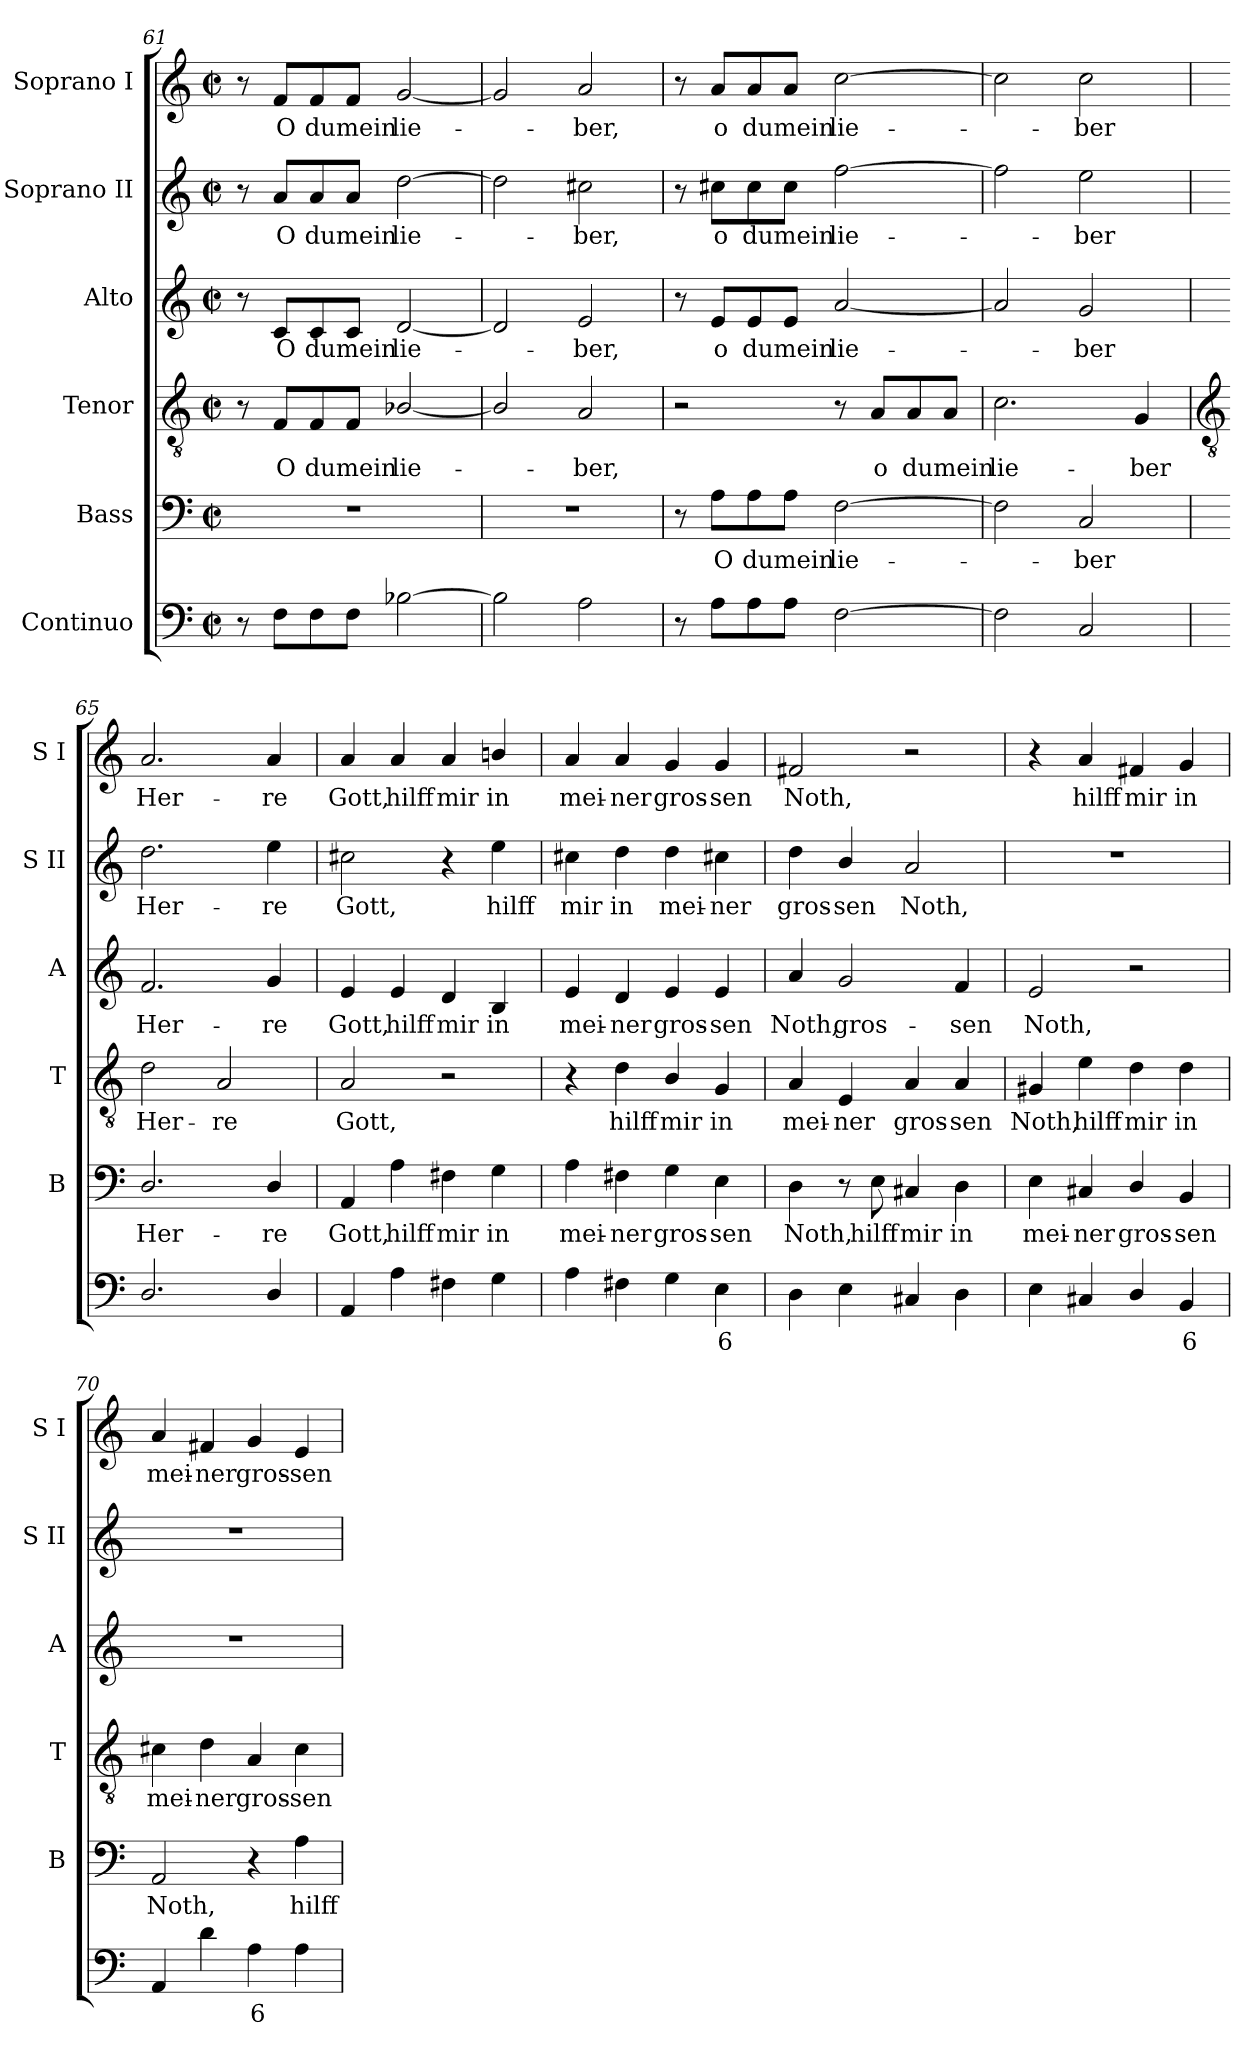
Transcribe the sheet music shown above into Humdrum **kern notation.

**kern	**text	**kern	**text	**kern	**text	**kern	**text	**kern	**text	**kern	**text
*part6	*part6	*part5	*part5	*part4	*part4	*part3	*part3	*part2	*part2	*part1	*part1
*staff6	*staff6	*staff5	*staff5	*staff4	*staff4	*staff3	*staff3	*staff2	*staff2	*staff1	*staff1
*I"Continuo	*	*I"Bass	*	*I"Tenor	*	*I"Alto	*	*I"Soprano II	*	*I"Soprano I	*
*	*	*I'B	*	*I'T	*	*I'A	*	*I'S II	*	*I'S I	*
*clefF4	*	*clefF4	*	*clefGv2	*	*clefG2	*	*clefG2	*	*clefG2	*
*k[]	*	*k[]	*	*k[]	*	*k[]	*	*k[]	*	*k[]	*
*C:	*	*C:	*	*C:	*	*C:	*	*C:	*	*C:	*
*M2/2	*	*M2/2	*	*M2/2	*	*M2/2	*	*M2/2	*	*M2/2	*
*met(c|)	*	*met(c|)	*	*met(c|)	*	*met(c|)	*	*met(c|)	*	*met(c|)	*
=61	=61	=61	=61	=61	=61	=61	=61	=61	=61	=61	=61
8r	.	1r	.	8r	.	8r	.	8r	.	8r	.
!	!	!	!	!	!LO:LY:b	!	!LO:LY:b	!	!LO:LY:b	!	!LO:LY:b
8F\L	.	.	.	8F/L	O	8c/L	O	8a/L	O	8f/L	O
!	!	!	!	!	!LO:LY:b	!	!LO:LY:b	!	!LO:LY:b	!	!LO:LY:b
8F\	.	.	.	8F/	du	8c/	du	8a/	du	8f/	du
!	!	!	!	!	!LO:LY:b	!	!LO:LY:b	!	!LO:LY:b	!	!LO:LY:b
8F\J	.	.	.	8F/J	mein	8c/J	mein	8a/J	mein	8f/J	mein
!	!	!	!	!	!LO:LY:b	!	!LO:LY:b	!	!LO:LY:b	!	!LO:LY:b
[2B-X	.	.	.	[2B-X/	lie-	[2d	lie-	[2dd	lie-	[2g	lie-
=62	=62	=62	=62	=62	=62	=62	=62	=62	=62	=62	=62
2B-]	.	1r	.	2B-/]	.	2d]	.	2dd]	.	2g]	.
!	!	!	!	!	!LO:LY:b	!	!LO:LY:b	!	!LO:LY:b	!	!LO:LY:b
2A	.	.	.	2A	ber,	2e	ber,	2cc#X	ber,	2a	ber,
=63	=63	=63	=63	=63	=63	=63	=63	=63	=63	=63	=63
8r	.	8r	.	2r	.	8r	.	8r	.	8r	.
!	!	!	!LO:LY:b	!	!	!	!LO:LY:b	!	!LO:LY:b	!	!LO:LY:b
8A\L	.	8A\L	O	.	.	8e/L	o	8cc#X\L	o	8a/L	o
!	!	!	!LO:LY:b	!	!	!	!LO:LY:b	!	!LO:LY:b	!	!LO:LY:b
8A\	.	8A\	du	.	.	8e/	du	8cc#\	du	8a/	du
!	!	!	!LO:LY:b	!	!	!	!LO:LY:b	!	!LO:LY:b	!	!LO:LY:b
8A\J	.	8A\J	mein	.	.	8e/J	mein	8cc#\J	mein	8a/J	mein
!	!	!	!LO:LY:b	!	!	!	!LO:LY:b	!	!LO:LY:b	!	!LO:LY:b
[2F	.	[2F	lie-	8r	.	[2a	lie-	[2ff	lie-	[2cc	lie-
!	!	!	!	!	!LO:LY:b	!	!	!	!	!	!
.	.	.	.	8A/L	o	.	.	.	.	.	.
!	!	!	!	!	!LO:LY:b	!	!	!	!	!	!
.	.	.	.	8A/	du	.	.	.	.	.	.
!	!	!	!	!	!LO:LY:b	!	!	!	!	!	!
.	.	.	.	8A/J	mein	.	.	.	.	.	.
=64	=64	=64	=64	=64	=64	=64	=64	=64	=64	=64	=64
!	!	!	!	!	!LO:LY:b	!	!	!	!	!	!
2F]	.	2F]	.	2.c	lie-	2a]	.	2ff]	.	2cc]	.
!	!	!	!LO:LY:b	!	!	!	!LO:LY:b	!	!LO:LY:b	!	!LO:LY:b
2C	.	2C	ber	.	.	2g	ber	2ee	ber	2cc	ber
!	!	!	!	!	!LO:LY:b	!	!	!	!	!	!
.	.	.	.	4G	-ber	.	.	.	.	.	.
!!LO:LB:g=z
=65	=65	=65	=65	=65	=65	=65	=65	=65	=65	=65	=65
*	*	*	*	*clefGv2	*	*	*	*	*	*	*
!	!	!	!LO:LY:b	!	!LO:LY:b	!	!LO:LY:b	!	!LO:LY:b	!	!LO:LY:b
2.D/	.	2.D/	Her-	2d	Her-	2.f	Her-	2.dd	Her-	2.a	Her-
!	!	!	!	!	!LO:LY:b	!	!	!	!	!	!
.	.	.	.	2A	-re	.	.	.	.	.	.
!	!	!	!LO:LY:b	!	!	!	!LO:LY:b	!	!LO:LY:b	!	!LO:LY:b
4D/	.	4D/	-re	.	.	4g	-re	4ee	-re	4a	-re
=66	=66	=66	=66	=66	=66	=66	=66	=66	=66	=66	=66
!	!	!	!LO:LY:b	!	!LO:LY:b	!	!LO:LY:b	!	!LO:LY:b	!	!LO:LY:b
4AA	.	4AA	Gott,	2A	Gott,	4e	Gott,	2cc#X	Gott,	4a	Gott,
!	!	!	!LO:LY:b	!	!	!	!LO:LY:b	!	!	!	!LO:LY:b
4A	.	4A	hilff	.	.	4e	hilff	.	.	4a	hilff
!	!	!	!LO:LY:b	!	!	!	!LO:LY:b	!	!	!	!LO:LY:b
4F#X	.	4F#X	mir	2r	.	4d	mir	4r	.	4a	mir
!	!	!	!LO:LY:b	!	!	!	!LO:LY:b	!	!LO:LY:b	!	!LO:LY:b
4G	.	4G	in	.	.	4B	in	4ee	hilff	4bn/	in
=67	=67	=67	=67	=67	=67	=67	=67	=67	=67	=67	=67
!	!	!	!LO:LY:b	!	!	!	!LO:LY:b	!	!LO:LY:b	!	!LO:LY:b
4A	.	4A	mei-	4r	.	4e	mei-	4cc#X	mir	4a	mei-
!	!	!	!LO:LY:b	!	!LO:LY:b	!	!LO:LY:b	!	!LO:LY:b	!	!LO:LY:b
4F#X	.	4F#X	-ner	4d	hilff	4d	-ner	4dd	in	4a	-ner
!	!	!	!LO:LY:b	!	!LO:LY:b	!	!LO:LY:b	!	!LO:LY:b	!	!LO:LY:b
4G	.	4G	gros-	4B/	mir	4e	gros-	4dd	mei-	4g	gros-
!	!LO:LY:b	!	!LO:LY:b	!	!LO:LY:b	!	!LO:LY:b	!	!LO:LY:b	!	!LO:LY:b
4E	6	4E	-sen	4G	in	4e	-sen	4cc#X	-ner	4g	-sen
=68	=68	=68	=68	=68	=68	=68	=68	=68	=68	=68	=68
!	!	!	!LO:LY:b	!	!LO:LY:b	!	!LO:LY:b	!	!LO:LY:b	!	!LO:LY:b
4D	.	4D	Noth,	4A	mei-	4a	Noth,	4dd	gros-	2f#X	Noth,
!	!	!	!	!	!LO:LY:b	!	!LO:LY:b	!	!LO:LY:b	!	!
4E	.	8r	.	4E	-ner	2g	gros-	4b/	-sen	.	.
!	!	!	!LO:LY:b	!	!	!	!	!	!	!	!
.	.	8E	hilff	.	.	.	.	.	.	.	.
!	!	!	!LO:LY:b	!	!LO:LY:b	!	!	!	!LO:LY:b	!	!
4C#X	.	4C#X	mir	4A	gros-	.	.	2a	Noth,	2r	.
!	!	!	!LO:LY:b	!	!LO:LY:b	!	!LO:LY:b	!	!	!	!
4D	.	4D	in	4A	-sen	4f	-sen	.	.	.	.
=69	=69	=69	=69	=69	=69	=69	=69	=69	=69	=69	=69
!	!	!	!LO:LY:b	!	!LO:LY:b	!	!LO:LY:b	!	!	!	!
4E	.	4E	mei-	4G#X	Noth,	2e	Noth,	1r	.	4r	.
!	!	!	!LO:LY:b	!	!LO:LY:b	!	!	!	!	!	!LO:LY:b
4C#X	.	4C#X	-ner	4e	hilff	.	.	.	.	4a	hilff
!	!	!	!LO:LY:b	!	!LO:LY:b	!	!	!	!	!	!LO:LY:b
4D/	.	4D/	gros-	4d	mir	2r	.	.	.	4f#X	mir
!	!LO:LY:b	!	!LO:LY:b	!	!LO:LY:b	!	!	!	!	!	!LO:LY:b
4BB	6	4BB	-sen	4d	in	.	.	.	.	4g	in
=70	=70	=70	=70	=70	=70	=70	=70	=70	=70	=70	=70
!	!	!	!LO:LY:b	!	!LO:LY:b	!	!	!	!	!	!LO:LY:b
4AA	.	2AA	Noth,	4c#X	mei-	1r	.	1r	.	4a	mei-
!	!	!	!	!	!LO:LY:b	!	!	!	!	!	!LO:LY:b
4d	.	.	.	4d	-ner	.	.	.	.	4f#X	-ner
!	!LO:LY:b	!	!	!	!LO:LY:b	!	!	!	!	!	!LO:LY:b
4A	6	4r	.	4A	gros-	.	.	.	.	4g	gros-
!	!	!	!LO:LY:b	!	!LO:LY:b	!	!	!	!	!	!LO:LY:b
4A	.	4A	hilff	4c#	-sen	.	.	.	.	4e	-sen
=	=	=	=	=	=	=	=	=	=	=	=
*-	*-	*-	*-	*-	*-	*-	*-	*-	*-	*-	*-
